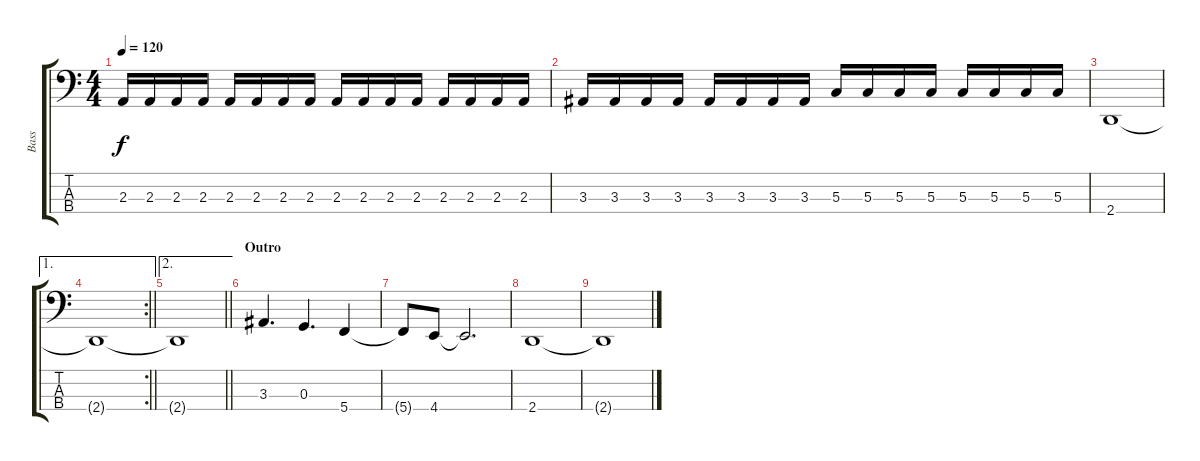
\track ("Bass" "Bass") {instrument electricbasspick}
\staff {score tabs}
\tuning (F2 C2 G1 C1) {hide}
\ts (4 4)
\tempo 120
\clef f4
\ks c
2.3.16{dy f} 2.3.16 2.3.16 2.3.16 2.3.16 2.3.16 2.3.16 2.3.16 2.3.16 2.3.16 2.3.16 2.3.16 2.3.16 2.3.16 2.3.16 2.3.16 |
3.3.16 3.3.16 3.3.16 3.3.16 3.3.16 3.3.16 3.3.16 3.3.16 5.3.16 5.3.16 5.3.16 5.3.16 5.3.16 5.3.16 5.3.16 5.3.16 |
2.4.1 |
\ae 1
\rc 2
\barLineRight lightlight
2.4{t}.1 |
\ae 2
\barLineRight lightlight
2.4{t}.1 |
\section ("" "Outro")
3.3.4{d} 0.3.4{d} 5.4.4 |
5.4{t}.8 4.4.8 4.4{t}.2{d} |
2.4.1{volume 0} |
2.4{t}.1
